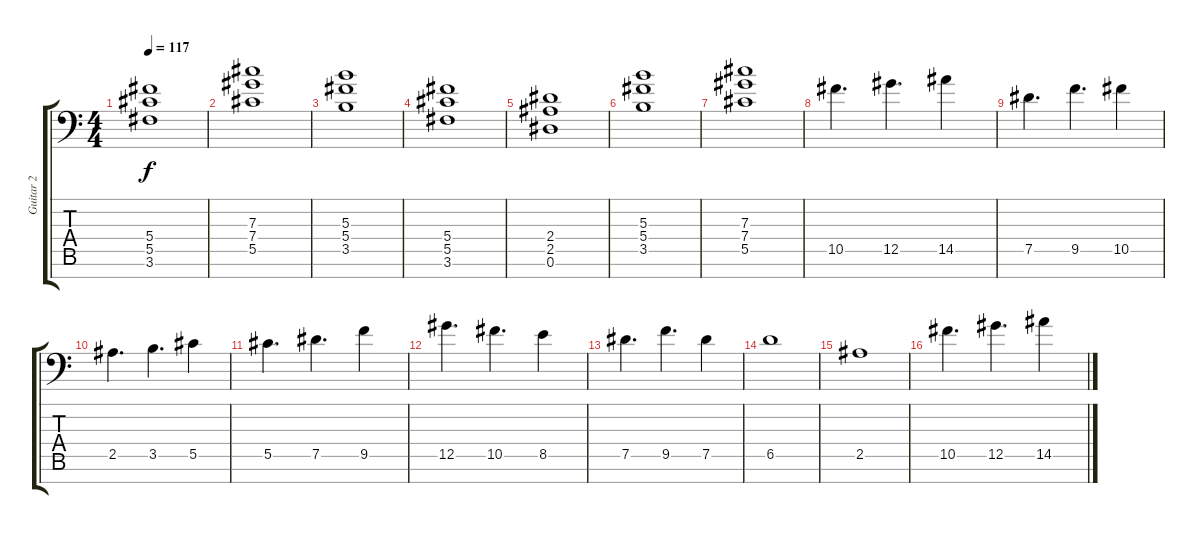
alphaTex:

\track ("Guitar 2" "Guitar 2") {instrument distortionguitar}
\staff {score tabs}
\tuning (Eb4 Bb3 Gb3 Db3 Ab2 Eb2 Bb1) {hide}
\ts (4 4)
\tempo 117
\clef f4
\ks c
(5.4 5.5 3.6).1{dy f} |
(7.3 7.4 5.5).1 |
(5.3 5.4 3.5).1 |
(5.4 5.5 3.6).1 |
(2.4 2.5 0.6).1 |
(5.3 5.4 3.5).1 |
(7.3 7.4 5.5).1 |
10.5.4{d} 12.5.4{d} 14.5.4 |
7.5.4{d} 9.5.4{d} 10.5.4 |
2.5.4{d} 3.5.4{d} 5.5.4 |
5.5.4{d} 7.5.4{d} 9.5.4 |
12.5.4{d} 10.5.4{d} 8.5.4 |
7.5.4{d} 9.5.4{d} 7.5.4 |
6.5.1 |
2.5.1 |
10.5.4{d} 12.5.4{d} 14.5.4
